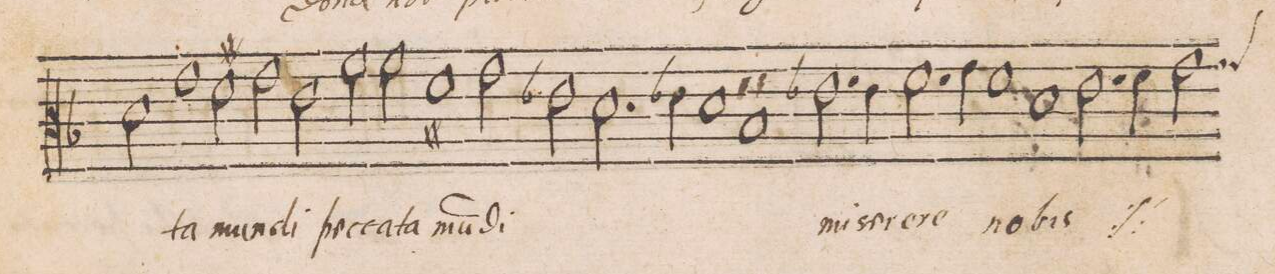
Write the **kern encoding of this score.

**kern	**text	**text
*I"CANTVS	*	*
*clefC2	*	*
*k[b-]	*	*
2d\	.	.
1g	-ta	.
=34	=34	=34
2f#X\	mun-	.
2g\	-di	.
2e\	pec-	.
=35	=35	=35
2a\	-ca-	.
2a\	-ta	.
1f#X	mu(n)-	.
=36	=36	=36
2g\	-di	.
2e-X\	.	.
2.d\	.	.
4e-\	.	.
=37	=37	=37
1d	.	.
1B-	.	.
=38	=38	=38
2.e-X\	mi-	.
4e-\	-se-	.
2.f\	-re-	.
4g\	-re	.
=39	=39	=39
1f	no-	.
1d	-bis	.
=40	=40	=40
*	*ij	*
2.e\	mi-	.
4f\	-se-	.
*custos:g	*	*
2g\	-re-	.
*-	*-	*-
